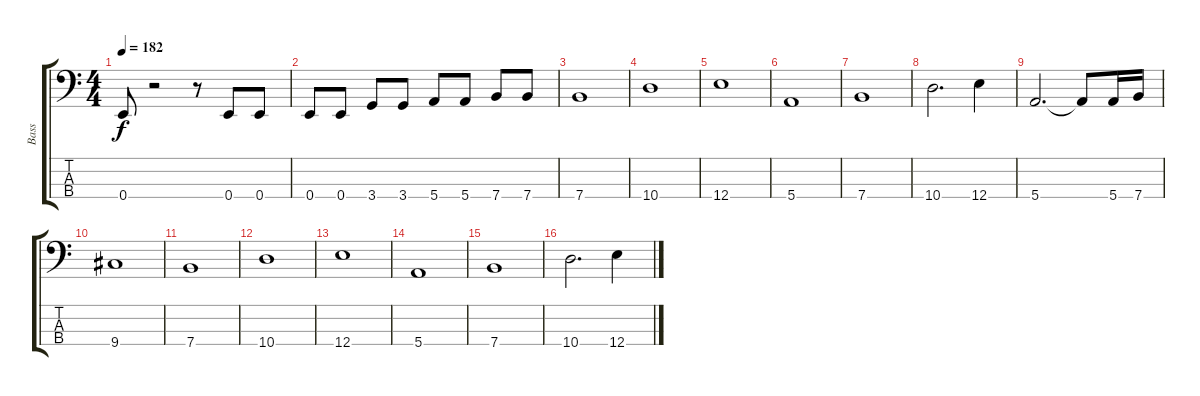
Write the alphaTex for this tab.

\track ("Bass" "Bass") {instrument electricbassfinger}
\staff {score tabs}
\tuning (G2 D2 A1 E1) {hide}
\ts (4 4)
\tempo 182
\clef f4
\ks c
0.4.8{dy f} r.2 r.8 0.4.8 0.4.8 |
0.4.8 0.4.8 3.4.8 3.4.8 5.4.8 5.4.8 7.4.8 7.4.8 |
7.4.1 |
10.4.1 |
12.4.1 |
5.4.1 |
7.4.1 |
10.4.2{d} 12.4.4 |
5.4.2{d} 5.4{t}.8 5.4.16 7.4.16 |
9.4.1 |
7.4.1 |
10.4.1 |
12.4.1 |
5.4.1 |
7.4.1 |
10.4.2{d} 12.4.4
